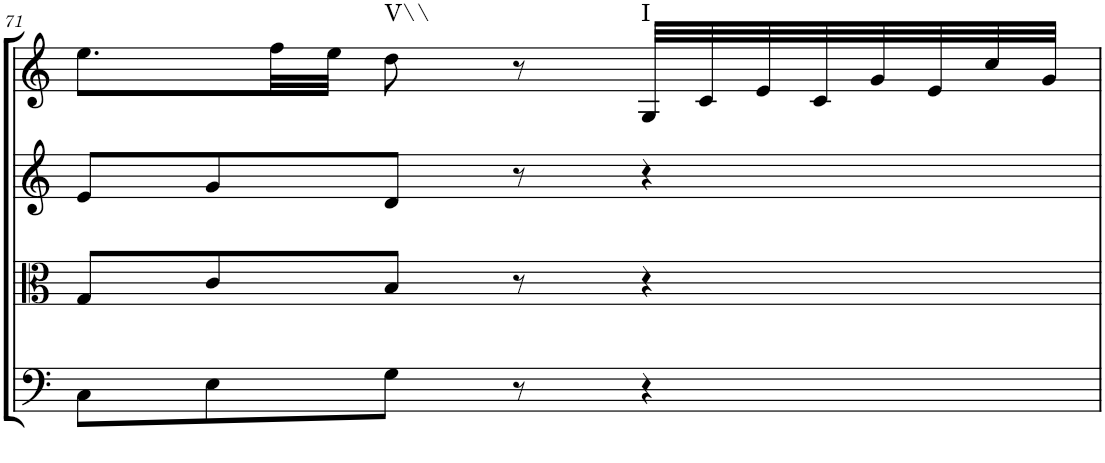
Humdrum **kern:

**kern	**kern	**kern	**kern	**harte
*part4	*part3	*part2	*part1	*part1
*staff4	*staff3	*staff2	*staff1	*
*I"Cello	*I"Viola	*I"2nd Violin	*I"1st Violin	*
*	*I'Vla	*I'Vln	*I'Vln	*
!!LO:PB:g=z
*clefG2	*clefC3	*clefG2	*clefG2	*
*k[]	*k[]	*k[]	*k[]	*
*C:	*C:	*C:	*C:	*
*M3/4	*M3/4	*M3/4	*M3/4	*
=71	=71	=71	=71	=71
8C\L	8G/L	8e/L	8.ee\L	.
8E\	8c/	8g/	.	.
.	.	.	32ff\LL	.
.	.	.	32ee\JJJ	.
!	!	!	!	!LO:H:kt=V\\
8G\J	8B/J	8d/J	8dd\	N
8r	8r	8r	8r	.
!	!	!	!	!LO:H:kt=I
4r	4r	4r	32G/LLL	N
.	.	.	32c/	.
.	.	.	32e/	.
.	.	.	32c/	.
.	.	.	32g/	.
.	.	.	32e/	.
.	.	.	32cc/	.
.	.	.	32g/JJJ	.
=	=	=	=	=
*-	*-	*-	*-	*-
